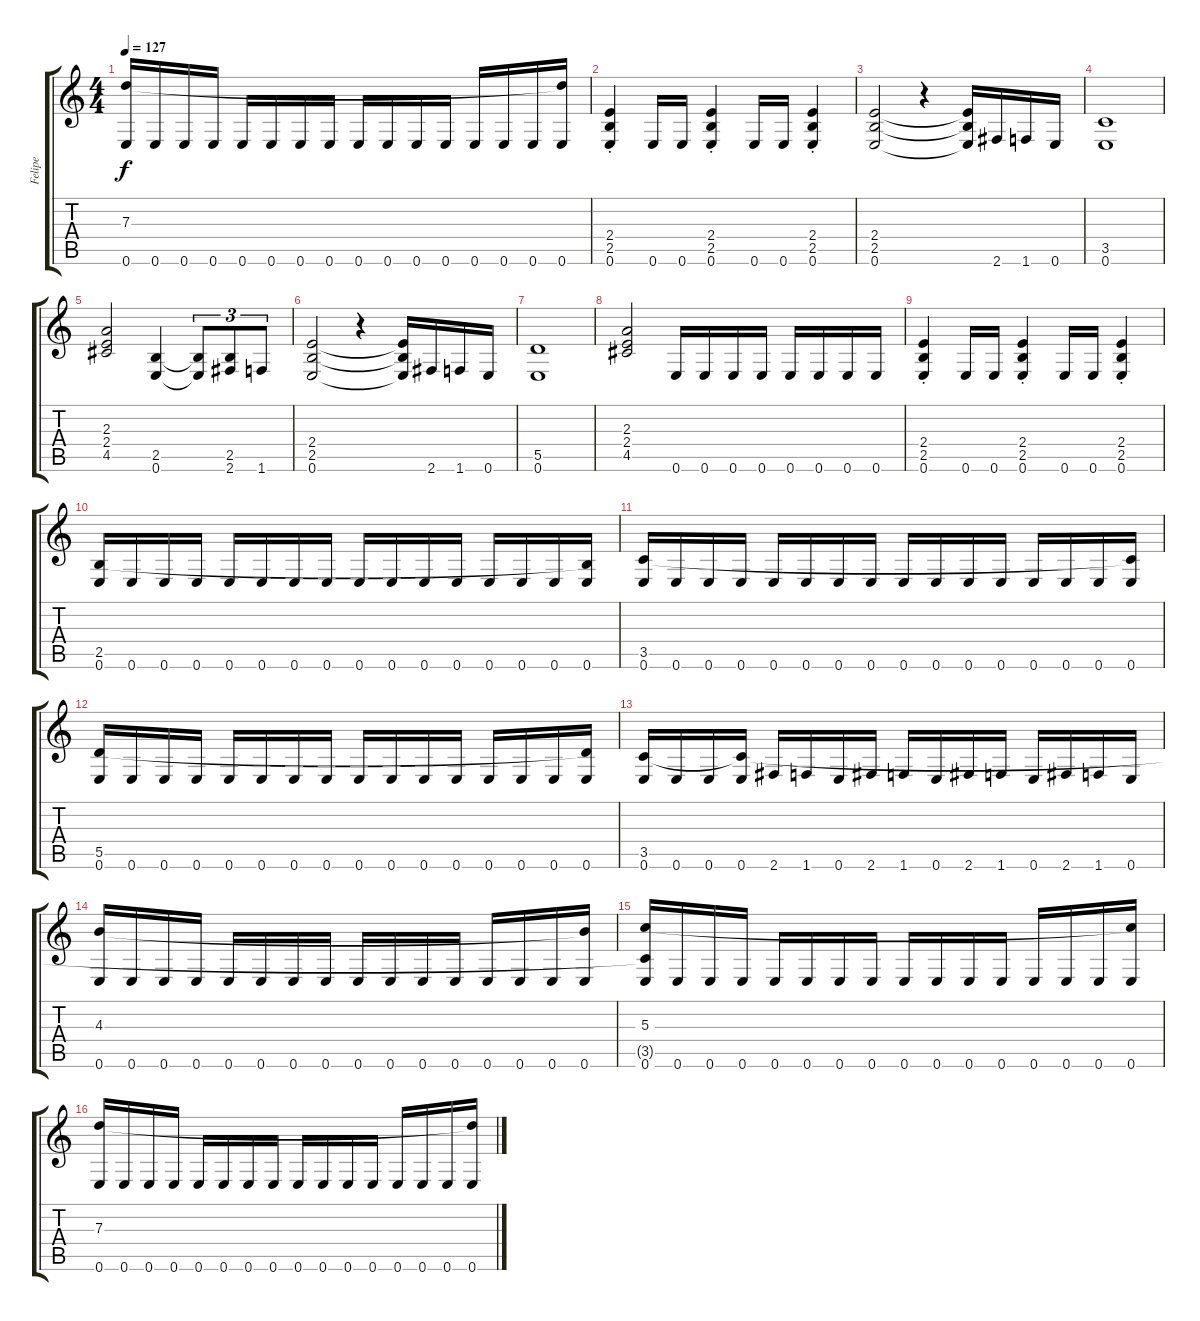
\track ("Felipe" "Felipe") {instrument overdrivenguitar}
\staff {score tabs}
\tuning (E4 B3 G3 D3 A2 E2) {hide}
\ts (4 4)
\tempo 127
\clef g2
\ks c
(7.3 0.6).16{dy f} 0.6.16 0.6.16 0.6.16 0.6.16 0.6.16 0.6.16 0.6.16 0.6.16 0.6.16 0.6.16 0.6.16 0.6.16 0.6.16 0.6.16 (7.3{t} 0.6).16 |
(2.4{st} 2.5{st} 0.6{st}).4 0.6.16 0.6.16 (2.4{st} 2.5{st} 0.6{st}).4 0.6.16 0.6.16 (2.4{st} 2.5{st} 0.6{st}).4 |
(2.4 2.5 0.6).2 r.4 (2.4{t} 2.5{t} 0.6{t}).16 2.6.16 1.6.16 0.6.16 |
(3.5 0.6).1 |
(2.3 2.4 4.5).2 (2.5 0.6).4 (2.5{t} 0.6{t}).8{tu (3 2)} (2.5 2.6).8{tu (3 2)} 1.6.8{tu (3 2)} |
(2.4 2.5 0.6).2 r.4 (2.4{t} 2.5{t} 0.6{t}).16 2.6.16 1.6.16 0.6.16 |
(5.5 0.6).1 |
(2.3 2.4 4.5).2 0.6.16 0.6.16 0.6.16 0.6.16 0.6.16 0.6.16 0.6.16 0.6.16 |
(2.4{st} 2.5{st} 0.6{st}).4 0.6.16 0.6.16 (2.4{st} 2.5{st} 0.6{st}).4 0.6.16 0.6.16 (2.4{st} 2.5{st} 0.6{st}).4 |
(2.5 0.6).16 0.6.16 0.6.16 0.6.16 0.6.16 0.6.16 0.6.16 0.6.16 0.6.16 0.6.16 0.6.16 0.6.16 0.6.16 0.6.16 0.6.16 (2.5{t} 0.6).16 |
(3.5 0.6).16 0.6.16 0.6.16 0.6.16 0.6.16 0.6.16 0.6.16 0.6.16 0.6.16 0.6.16 0.6.16 0.6.16 0.6.16 0.6.16 0.6.16 (3.5{t} 0.6).16 |
(5.5 0.6).16 0.6.16 0.6.16 0.6.16 0.6.16 0.6.16 0.6.16 0.6.16 0.6.16 0.6.16 0.6.16 0.6.16 0.6.16 0.6.16 0.6.16 (5.5{t} 0.6).16 |
(3.5 0.6).16 0.6.16 0.6.16 (3.5{t} 0.6).16 2.6.16 1.6.16 0.6.16 2.6.16 1.6.16 0.6.16 2.6.16 1.6.16 0.6.16 2.6.16 1.6.16 0.6.16 |
(4.3 0.6).16 0.6.16 0.6.16 0.6.16 0.6.16 0.6.16 0.6.16 0.6.16 0.6.16 0.6.16 0.6.16 0.6.16 0.6.16 0.6.16 0.6.16 (4.3{t} 0.6).16 |
(5.3 3.5{t} 0.6).16 0.6.16 0.6.16 0.6.16 0.6.16 0.6.16 0.6.16 0.6.16 0.6.16 0.6.16 0.6.16 0.6.16 0.6.16 0.6.16 0.6.16 (5.3{t} 0.6).16 |
(7.3 0.6).16 0.6.16 0.6.16 0.6.16 0.6.16 0.6.16 0.6.16 0.6.16 0.6.16 0.6.16 0.6.16 0.6.16 0.6.16 0.6.16 0.6.16 (7.3{t} 0.6).16
